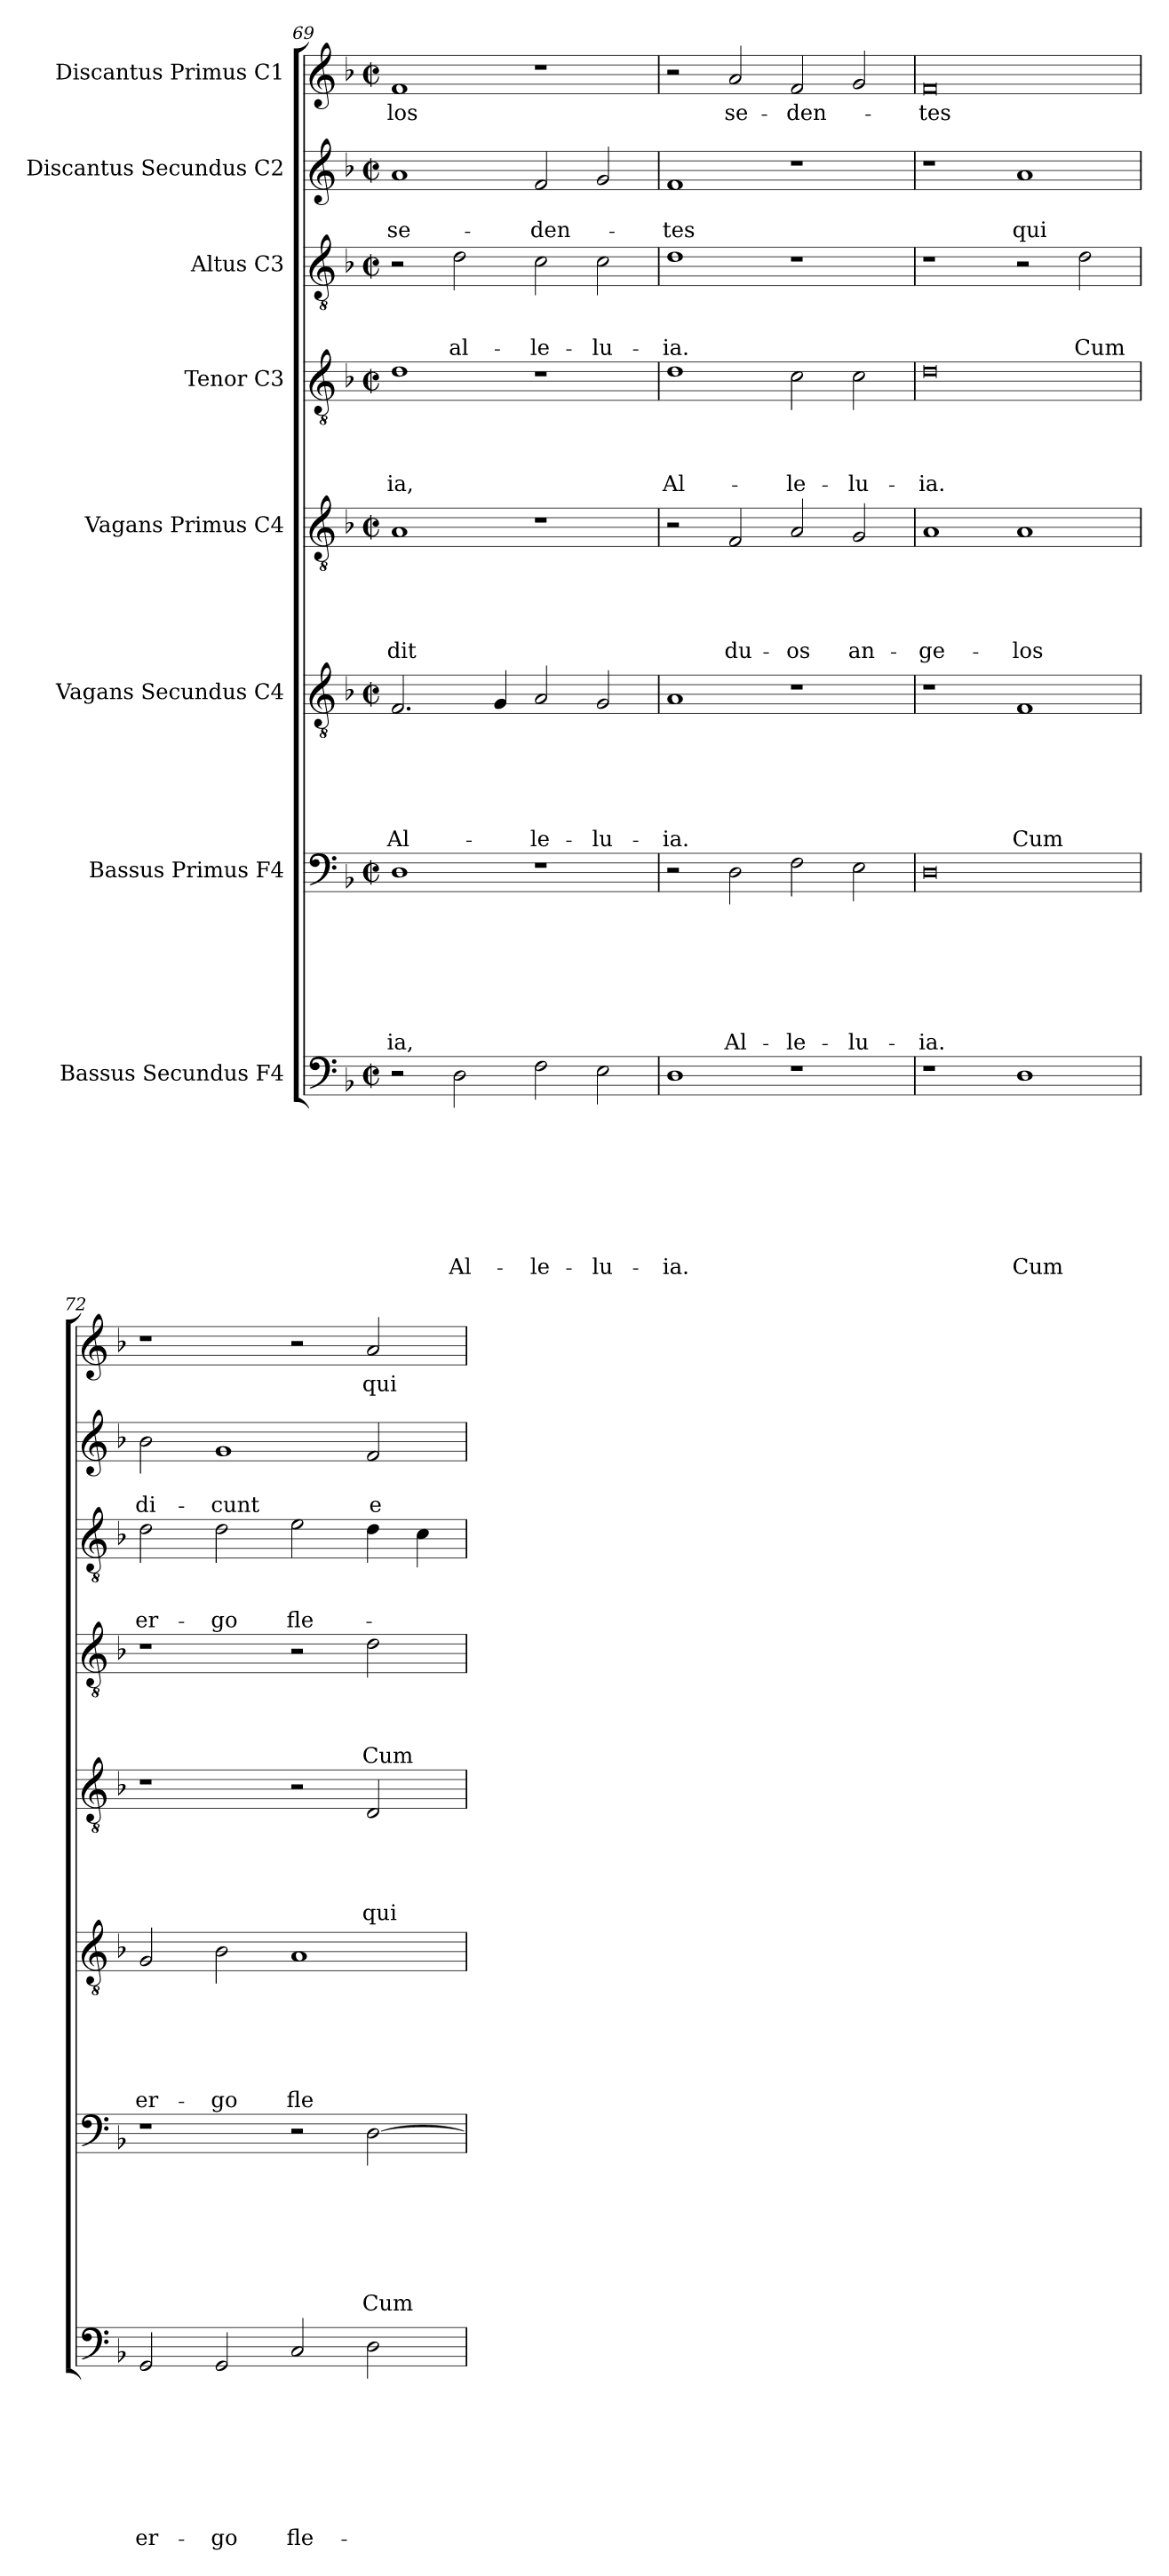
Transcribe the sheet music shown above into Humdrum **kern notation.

**kern	**text	**text	**text	**text	**text	**text	**text	**text	**kern	**text	**text	**text	**text	**text	**text	**text	**kern	**text	**text	**text	**text	**text	**text	**kern	**text	**text	**text	**text	**text	**kern	**text	**text	**text	**text	**kern	**text	**text	**text	**kern	**text	**text	**kern	**text
*part8	*part8	*part8	*part8	*part8	*part8	*part8	*part8	*part8	*part7	*part7	*part7	*part7	*part7	*part7	*part7	*part7	*part6	*part6	*part6	*part6	*part6	*part6	*part6	*part5	*part5	*part5	*part5	*part5	*part5	*part4	*part4	*part4	*part4	*part4	*part3	*part3	*part3	*part3	*part2	*part2	*part2	*part1	*part1
*staff8	*staff8	*staff8	*staff8	*staff8	*staff8	*staff8	*staff8	*staff8	*staff7	*staff7	*staff7	*staff7	*staff7	*staff7	*staff7	*staff7	*staff6	*staff6	*staff6	*staff6	*staff6	*staff6	*staff6	*staff5	*staff5	*staff5	*staff5	*staff5	*staff5	*staff4	*staff4	*staff4	*staff4	*staff4	*staff3	*staff3	*staff3	*staff3	*staff2	*staff2	*staff2	*staff1	*staff1
*I"Bassus  Secundus F4	*	*	*	*	*	*	*	*	*I"Bassus  Primus  F4	*	*	*	*	*	*	*	*I"Vagans  Secundus C4	*	*	*	*	*	*	*I"Vagans  Primus  C4	*	*	*	*	*	*I"Tenor C3	*	*	*	*	*I"Altus C3	*	*	*	*I"Discantus  Secundus C2	*	*	*I"Discantus  Primus C1	*
*clefF4	*	*	*	*	*	*	*	*	*clefF4	*	*	*	*	*	*	*	*clefGv2	*	*	*	*	*	*	*clefGv2	*	*	*	*	*	*clefGv2	*	*	*	*	*clefGv2	*	*	*	*clefG2	*	*	*clefG2	*
*k[b-]	*	*	*	*	*	*	*	*	*k[b-]	*	*	*	*	*	*	*	*k[b-]	*	*	*	*	*	*	*k[b-]	*	*	*	*	*	*k[b-]	*	*	*	*	*k[b-]	*	*	*	*k[b-]	*	*	*k[b-]	*
*F:	*	*	*	*	*	*	*	*	*F:	*	*	*	*	*	*	*	*F:	*	*	*	*	*	*	*F:	*	*	*	*	*	*F:	*	*	*	*	*F:	*	*	*	*F:	*	*	*F:	*
*M2/2	*	*	*	*	*	*	*	*	*M2/2	*	*	*	*	*	*	*	*M2/2	*	*	*	*	*	*	*M2/2	*	*	*	*	*	*M2/2	*	*	*	*	*M2/2	*	*	*	*M2/2	*	*	*M2/2	*
*met(c|)	*	*	*	*	*	*	*	*	*met(c|)	*	*	*	*	*	*	*	*met(c|)	*	*	*	*	*	*	*met(c|)	*	*	*	*	*	*met(c|)	*	*	*	*	*met(c|)	*	*	*	*met(c|)	*	*	*met(c|)	*
=69	=69	=69	=69	=69	=69	=69	=69	=69	=69	=69	=69	=69	=69	=69	=69	=69	=69	=69	=69	=69	=69	=69	=69	=69	=69	=69	=69	=69	=69	=69	=69	=69	=69	=69	=69	=69	=69	=69	=69	=69	=69	=69	=69
2r	.	.	.	.	.	.	.	.	1D	.	.	.	.	.	.	-ia,	2.F/	.	.	.	.	.	Al-	1A	.	.	.	.	-dit	1d	.	.	.	-ia,	2r	.	.	.	1a	.	se-	1f	-los
2D\	.	.	.	.	.	.	.	Al-	.	.	.	.	.	.	.	.	.	.	.	.	.	.	.	.	.	.	.	.	.	.	.	.	.	.	2d\	.	.	al-	.	.	.	.	.
.	.	.	.	.	.	.	.	.	.	.	.	.	.	.	.	.	4G/	.	.	.	.	.	.	.	.	.	.	.	.	.	.	.	.	.	.	.	.	.	.	.	.	.	.
2F\	.	.	.	.	.	.	.	-le-	1r	.	.	.	.	.	.	.	2A/	.	.	.	.	.	-le-	1r	.	.	.	.	.	1r	.	.	.	.	2c\	.	.	-le-	2f/	.	-den-	1r	.
2E\	.	.	.	.	.	.	.	-lu-	.	.	.	.	.	.	.	.	2G/	.	.	.	.	.	-lu-	.	.	.	.	.	.	.	.	.	.	.	2c\	.	.	-lu-	2g/	.	.	.	.
=70	=70	=70	=70	=70	=70	=70	=70	=70	=70	=70	=70	=70	=70	=70	=70	=70	=70	=70	=70	=70	=70	=70	=70	=70	=70	=70	=70	=70	=70	=70	=70	=70	=70	=70	=70	=70	=70	=70	=70	=70	=70	=70	=70
1D	.	.	.	.	.	.	.	-ia.	2r	.	.	.	.	.	.	.	1A	.	.	.	.	.	-ia.	2r	.	.	.	.	.	1d	.	.	.	Al-	1d	.	.	-ia.	1f	.	-tes	2r	.
.	.	.	.	.	.	.	.	.	2D\	.	.	.	.	.	.	Al-	.	.	.	.	.	.	.	2F/	.	.	.	.	du-	.	.	.	.	.	.	.	.	.	.	.	.	2a/	se-
1r	.	.	.	.	.	.	.	.	2F\	.	.	.	.	.	.	-le-	1r	.	.	.	.	.	.	2A/	.	.	.	.	-os	2c\	.	.	.	-le-	1r	.	.	.	1r	.	.	2f/	-den-
.	.	.	.	.	.	.	.	.	2E\	.	.	.	.	.	.	-lu-	.	.	.	.	.	.	.	2G/	.	.	.	.	an-	2c\	.	.	.	-lu-	.	.	.	.	.	.	.	2g/	.
!!LO:LB:g=z
=71	=71	=71	=71	=71	=71	=71	=71	=71	=71	=71	=71	=71	=71	=71	=71	=71	=71	=71	=71	=71	=71	=71	=71	=71	=71	=71	=71	=71	=71	=71	=71	=71	=71	=71	=71	=71	=71	=71	=71	=71	=71	=71	=71
1r	.	.	.	.	.	.	.	.	0D	.	.	.	.	.	.	-ia.	1r	.	.	.	.	.	.	1A	.	.	.	.	-ge-	0d	.	.	.	-ia.	1r	.	.	.	1r	.	.	0f	-tes
1D	.	.	.	.	.	.	.	Cum	.	.	.	.	.	.	.	.	1F	.	.	.	.	.	Cum	1A	.	.	.	.	-los	.	.	.	.	.	2r	.	.	.	1a	.	qui	.	.
.	.	.	.	.	.	.	.	.	.	.	.	.	.	.	.	.	.	.	.	.	.	.	.	.	.	.	.	.	.	.	.	.	.	.	2d\	.	.	Cum	.	.	.	.	.
=72	=72	=72	=72	=72	=72	=72	=72	=72	=72	=72	=72	=72	=72	=72	=72	=72	=72	=72	=72	=72	=72	=72	=72	=72	=72	=72	=72	=72	=72	=72	=72	=72	=72	=72	=72	=72	=72	=72	=72	=72	=72	=72	=72
2GG/	.	.	.	.	.	.	.	er-	1r	.	.	.	.	.	.	.	2G/	.	.	.	.	.	er-	1r	.	.	.	.	.	1r	.	.	.	.	2d\	.	.	er-	2b-\	.	di-	1r	.
2GG/	.	.	.	.	.	.	.	-go	.	.	.	.	.	.	.	.	2B-\	.	.	.	.	.	-go	.	.	.	.	.	.	.	.	.	.	.	2d\	.	.	-go	1g	.	-cunt	.	.
2C/	.	.	.	.	.	.	.	fle-	2r	.	.	.	.	.	.	.	1A	.	.	.	.	.	fle-	2r	.	.	.	.	.	2r	.	.	.	.	2e\	.	.	fle-	.	.	.	2r	.
2D\	.	.	.	.	.	.	.	.	[2D\	.	.	.	.	.	.	Cum	.	.	.	.	.	.	.	2D/	.	.	.	.	qui	2d\	.	.	.	Cum	4d\	.	.	.	2f/	.	e-	2a/	qui
.	.	.	.	.	.	.	.	.	.	.	.	.	.	.	.	.	.	.	.	.	.	.	.	.	.	.	.	.	.	.	.	.	.	.	4c\	.	.	.	.	.	.	.	.
=	=	=	=	=	=	=	=	=	=	=	=	=	=	=	=	=	=	=	=	=	=	=	=	=	=	=	=	=	=	=	=	=	=	=	=	=	=	=	=	=	=	=	=
*-	*-	*-	*-	*-	*-	*-	*-	*-	*-	*-	*-	*-	*-	*-	*-	*-	*-	*-	*-	*-	*-	*-	*-	*-	*-	*-	*-	*-	*-	*-	*-	*-	*-	*-	*-	*-	*-	*-	*-	*-	*-	*-	*-
